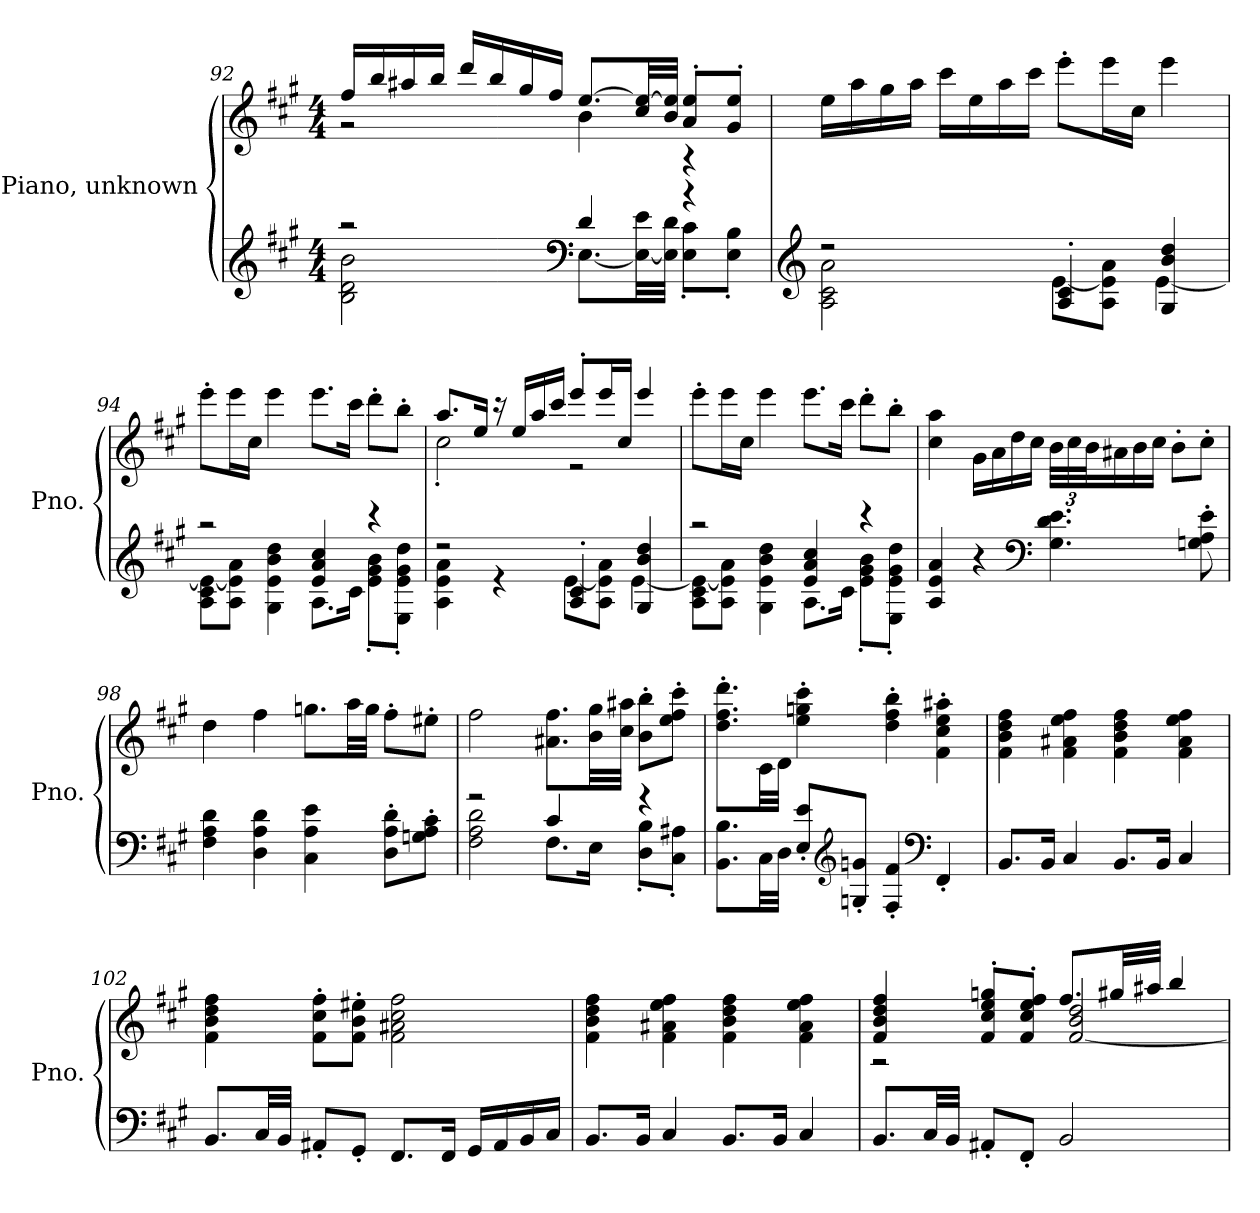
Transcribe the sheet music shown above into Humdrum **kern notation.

**kern	**kern
*part1	*part1
*staff2	*staff1
*I"Piano, unknown	*
*I'Pno.	*
*clefG2	*clefG2
*k[f#c#g#]	*k[f#c#g#]
*M4/4	*M4/4
=92	=92
*^	*^
2r	2B\ 2d\ 2b\	16ff#/LL	2r
.	.	16bb/	.
.	.	16aa#X/	.
.	.	16bb/JJ	.
.	.	16ddd/LL	.
.	.	16bb/	.
.	.	16gg#/	.
.	.	16ff#/JJ	.
*clefF4	*	*	*
4d/	[8.E\L	[8.ee/L	4b\
.	32E\_ 32e\LL	32cc#/ 32ee/_LL	.
.	32E\] 32d\JJJ	32b/ 32ee/]JJJ	.
4r	8E\' 8c#\'L	8a/' 8ee/'L	4r
.	8E\' 8B\'J	8g#/' 8ee/'J	.
*	*	*v	*v
!!LO:LB:g=z
=93	=93	=93
*clefG2	*	*
2r	2A\ 2c#\ 2a\	16ee\LL
.	.	16aa\
.	.	16gg#\
.	.	16aa\JJ
.	.	16ccc#\LL
.	.	16ee\
.	.	16aa\
.	.	16ccc#\JJ
4A/' 4c#/'	[8e\L	8eee'\L
.	8A\ 8e\] 8a\J	16eee\L
.	.	16cc#\JJ
4G#/ 4b/ 4dd/	[4e\	4eee\
=94	=94	=94
2r	8A\ 8c#\ 8e\_L	8eee'\L
.	8A\ 8e\] 8a\J	16eee\L
.	.	16cc#\JJ
.	4G#\ 4e\ 4b\ 4dd\	4eee\
4e/ 4a/ 4cc#/	8.A\L	8.eee\L
.	16c#\Jk	16ccc#\Jk
4r	8e\' 8g#\' 8b\'L	8ddd'\L
.	8E\' 8e\' 8g#\' 8dd\'J	8bb'\J
=95	=95	=95
*	*	*^
2r	4A\ 4e\ 4a\	8.aa/L	2cc#'\
.	.	16ee/Jk	.
.	4r	16r	.
.	.	16ee/LL	.
.	.	16aa/	.
.	.	16ccc#/JJ	.
4A/' 4c#/'	[8e\L	8eee'/L	2r
.	8A\ 8e\] 8a\J	16eee/L	.
.	.	16cc#/JJ	.
4G#/ 4b/ 4dd/	[4e\	4eee/	.
*	*	*v	*v
!!LO:LB:g=z
=96	=96	=96
2r	8A\ 8c#\ 8e\_L	8eee'\L
.	8A\ 8e\] 8a\J	16eee\L
.	.	16cc#\JJ
.	4G#\ 4e\ 4b\ 4dd\	4eee\
4e/ 4a/ 4cc#/	8.A\L	8.eee\L
.	16c#\Jk	16ccc#\Jk
4r	8e\' 8g#\' 8b\'L	8ddd'\L
.	8E\' 8e\' 8g#\' 8dd\'J	8bb'\J
*v	*v	*
=97	=97
4A/ 4e/ 4a/	4cc#\ 4aa\
4r	16g#\LL
.	16a\
.	16dd\
.	16cc#\JJ
*clefF4	*
*	*Xbrackettup
4.G#\ 4.d\ 4.e\	48b\LLL
.	48cc#\
.	48b\J
.	16a#X\
.	16b\
.	16cc#\JJ
.	8b'\L
8Gn\' 8A\' 8e\'	8cc#'\J
=98	=98
4F#\ 4A\ 4d\	4dd\
4D\ 4A\ 4d\	4ff#\
4C#\ 4A\ 4e\	8.ggn\L
.	32aa\LL
.	32gg\JJJ
8D\' 8A\' 8d\'L	8ff#'\L
8Gn\' 8A\' 8c#\'J	8ee#X'\J
!!LO:LB:g=z
=99	=99
*^	*
2r	2F#\ 2A\ 2d\	2ff#\
4c#/	8.F#\L	8.a#X\ 8.ff#\L
.	16E\Jk	32b\ 32gg#\LL
.	.	32cc#\ 32aa#X\JJJ
4r	8D\' 8B\'L	8b\' 8bb\'L
.	8C#\' 8A#X\'J	8ee\' 8ff#\' 8ccc#\'J
*v	*v	*
=100	=100
8.BB\ 8.B\L	8.dd\' 8.ff#\' 8.ddd\'L
32C#\LL	32c#\LL
32D\JJJ	32d\JJJ
8E/' 8e/'L	4ee\' 4ggn\' 4ccc#\'
*clefG2	*
8Gn/' 8gn/'J	.
4F#/' 4f#/'	4dd\' 4ff#\' 4bb\'
*clefF4	*
4FF#'/	4f#\' 4cc#\' 4ee\' 4aa#X\'
=101	=101
8.BB/L	4f#\ 4b\ 4dd\ 4ff#\
16BB/Jk	.
4C#/	4f#\ 4a#X\ 4ee\ 4ff#\
8.BB/L	4f#\ 4b\ 4dd\ 4ff#\
16BB/Jk	.
4C#/	4f#\ 4a#\ 4ee\ 4ff#\
!!LO:LB:g=z
=102	=102
8.BB/L	4f#\ 4b\ 4dd\ 4ff#\
32C#/LL	.
32BB/JJJ	.
8AA#X'/L	8f#\' 8cc#\' 8ff#\'L
8GG#'/J	8f#\' 8b\' 8ee#X\'J
8.FF#/L	2f#\ 2a#X\ 2cc#\ 2ff#\
16FF#/Jk	.
16GG#/LL	.
16AA#/	.
16BB/	.
16C#/JJ	.
=103	=103
8.BB/L	4f#\ 4b\ 4dd\ 4ff#\
16BB/Jk	.
4C#/	4f#\ 4a#X\ 4ee\ 4ff#\
8.BB/L	4f#\ 4b\ 4dd\ 4ff#\
16BB/Jk	.
4C#/	4f#\ 4a#\ 4ee\ 4ff#\
=104	=104
*	*^
8.BB/L	4f#/ 4b/ 4dd/ 4ff#/	2r
32C#/LL	.	.
32BB/JJJ	.	.
8AA#X'/L	8f#/' 8cc#/' 8ee/' 8ggn/'L	.
8FF#'/J	8f#/' 8cc#/' 8ee/' 8ff#/'J	.
2BB/	8.ff#/L	[2f#/ 2b/ 2dd/
.	32gg#X/LL	.
.	32aa#X/JJJ	.
.	4bb/	.
*	*v	*v
=	=
*-	*-
